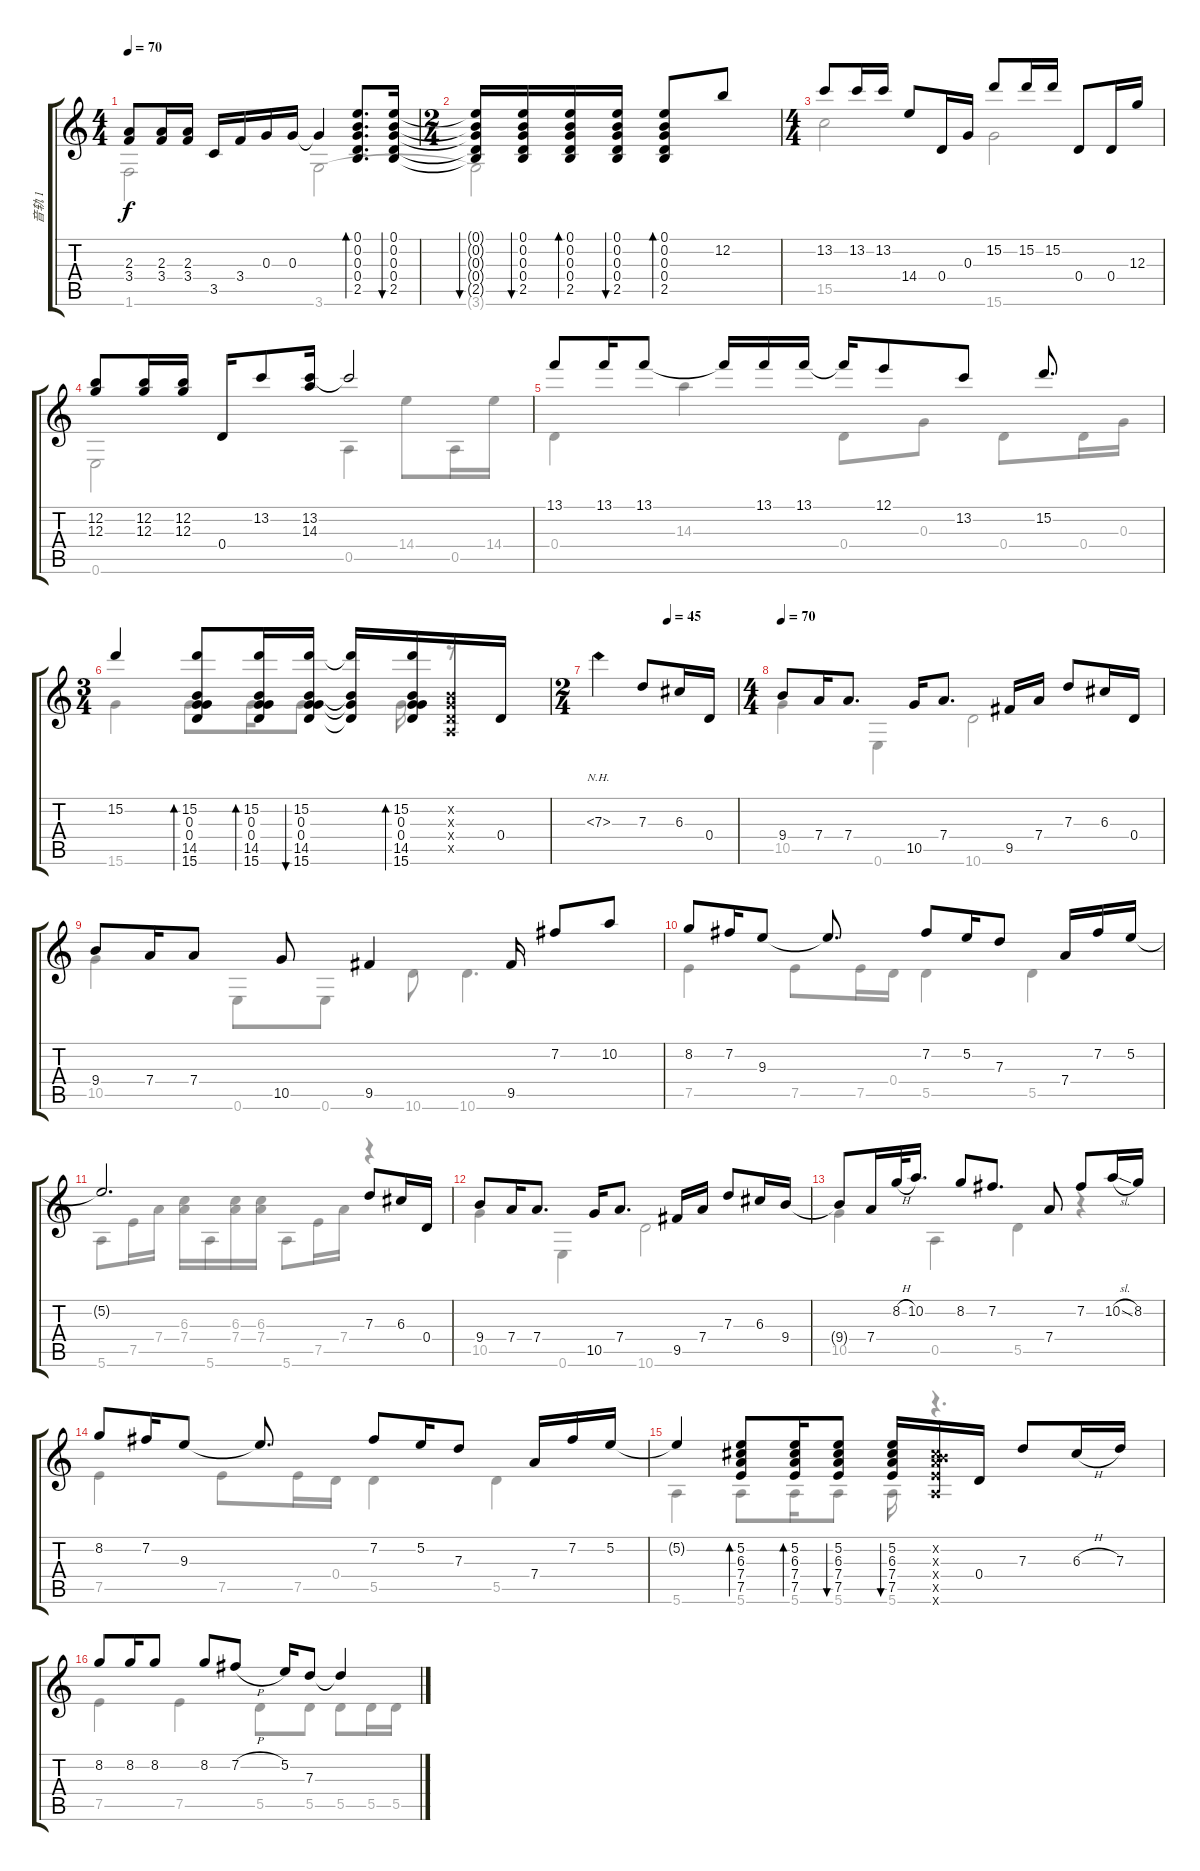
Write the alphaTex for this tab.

\track ("音轨 1" "音轨 1") {instrument acousticguitarsteel}
\staff {score tabs}
\tuning (E4 B3 G3 D3 A2 E2) {hide}
\voice
\ts (4 4)
\tempo 70
\clef g2
\ks c
(2.3 3.4).8{dy f} (2.3 3.4).16 (2.3 3.4).16 3.5.16 3.4.16 0.3.16 0.3.16 0.3{t}.4 (0.1 0.2 0.3 0.4 2.5).8{d bd 60} (0.1 0.2 0.3 0.4 2.5).16{bu 60} |
\ts (2 4)
(0.1{t} 0.2{t} 0.3{t} 0.4{t} 2.5{t}).16{bu 60} (0.1 0.2 0.3 0.4 2.5).16{bu 60} (0.1 0.2 0.3 0.4 2.5).16{bd 60} (0.1 0.2 0.3 0.4 2.5).16{bu 60} (0.1 0.2 0.3 0.4 2.5).8{bd 60} 12.2.8 |
\ts (4 4)
13.2.8 13.2.16 13.2.16 14.4.8 0.4.16 0.3.16 15.2.8 15.2.16 15.2.16 0.4.8 0.4.16 12.3.16 |
(12.2 12.3).8 (12.2 12.3).16 (12.2 12.3).16 0.4.16 13.2.8 (13.2 14.3).16 13.2{t}.2 |
13.1.8 13.1.16 13.1.8 13.1{t}.16 13.1.16 13.1.16 13.1{t}.16 12.1.8 13.2.8 15.2.8{d} |
\ts (3 4)
15.2.4 (15.2 0.3 0.4 14.5 15.6).8{bd 60} (15.2 0.3 0.4 14.5 15.6).16{bd 60} (15.2 0.3 0.4 14.5 15.6).16{bu 60} (15.2{t} 0.3{t} 0.4{t} 14.5{t}).16 (15.2 0.3 0.4 14.5 15.6).16{bd 60} (0.2{x} 0.3{x} 0.4{x} 0.5{x}).16 0.4.16 |
\ts (2 4)
\tempo (45 0.5)
7.3{nh}.4 7.3.8 6.3.16 0.4.16 |
\ts (4 4)
\tempo 70
9.4.8 7.4.16 7.4.8{d} 10.5.16 7.4.8{d} 9.5.16 7.4.16 7.3.8 6.3.16 0.4.16 |
9.4.8 7.4.16 7.4.8 10.5.8 9.5.4 9.5.16 7.2.8 10.2.8 |
8.2.8 7.2.16 9.3.8 9.3{t}.8{d} 7.2.8 5.2.16 7.3.8 7.4.16 7.2.16 5.2.16 |
5.2{t}.2{d} 7.3.8 6.3.16 0.4.16 |
9.4.8 7.4.16 7.4.8{d} 10.5.16 7.4.8{d} 9.5.16 7.4.16 7.3.8 6.3.16 9.4.16 |
9.4{t}.8 7.4.16 8.2{h}.32 10.2.16{d} 8.2.8 7.2.8{d} 7.4.8 7.2.8 10.2{sl}.16 8.2.16 |
8.2.8 7.2.16 9.3.8 9.3{t}.8{d} 7.2.8 5.2.16 7.3.8 7.4.16 7.2.16 5.2.16 |
5.2{t}.4 (5.2 6.3 7.4 7.5).8{bd 60} (5.2 6.3 7.4 7.5).16{bd 60} (5.2 6.3 7.4 7.5).8{bu 60} (5.2 6.3 7.4 7.5).16{bu 60} (0.2{x} 6.3{x} 7.4{x} 7.5{x} 5.6{x}).16 0.4.16 7.3.8 6.3{h}.16 7.3.16 |
8.2.8 8.2.16 8.2.8 8.2.8 7.2{h}.8 5.2.16 7.3.8 7.3{t}.4
\voice
\clef g2
\ottava regular
\simile none
\ks c
1.6.2{dy f} 3.6.2 |
3.6{t}.2 |
15.5.2 15.6.2 |
0.6.2 0.5.4 14.4.8 0.5.16 14.4.16 |
0.4.4 14.3.4 0.4.8 0.3.8 0.4.8 0.4.16 0.3.16 |
15.6.4 15.6.8 15.6.16 15.6.8 15.6.16 r.8 |
|
10.5.4 0.6.4 10.6.2 |
10.5.4 0.6.8 0.6.8 10.6.8 10.6.4{d} |
7.5.4 7.5.8 7.5.16 0.4.16 5.5.4 5.5.4 |
5.6.8 7.5.16 7.4.16 (6.3 7.4).16 5.6.16 (6.3 7.4).16 (6.3 7.4).16 5.6.8 7.5.16 7.4.16 r.4 |
10.5.4 0.6.4 10.6.2 |
10.5.4 0.5.4 5.5.4 r.4 |
7.5.4 7.5.8 7.5.16 0.4.16 5.5.4 5.5.4 |
5.6.4 5.6.8 5.6.16 5.6.8 5.6.16 r.4{d} |
7.5.4 7.5.4 5.5.8 5.5.8 5.5.8 5.5.16 5.5.16
